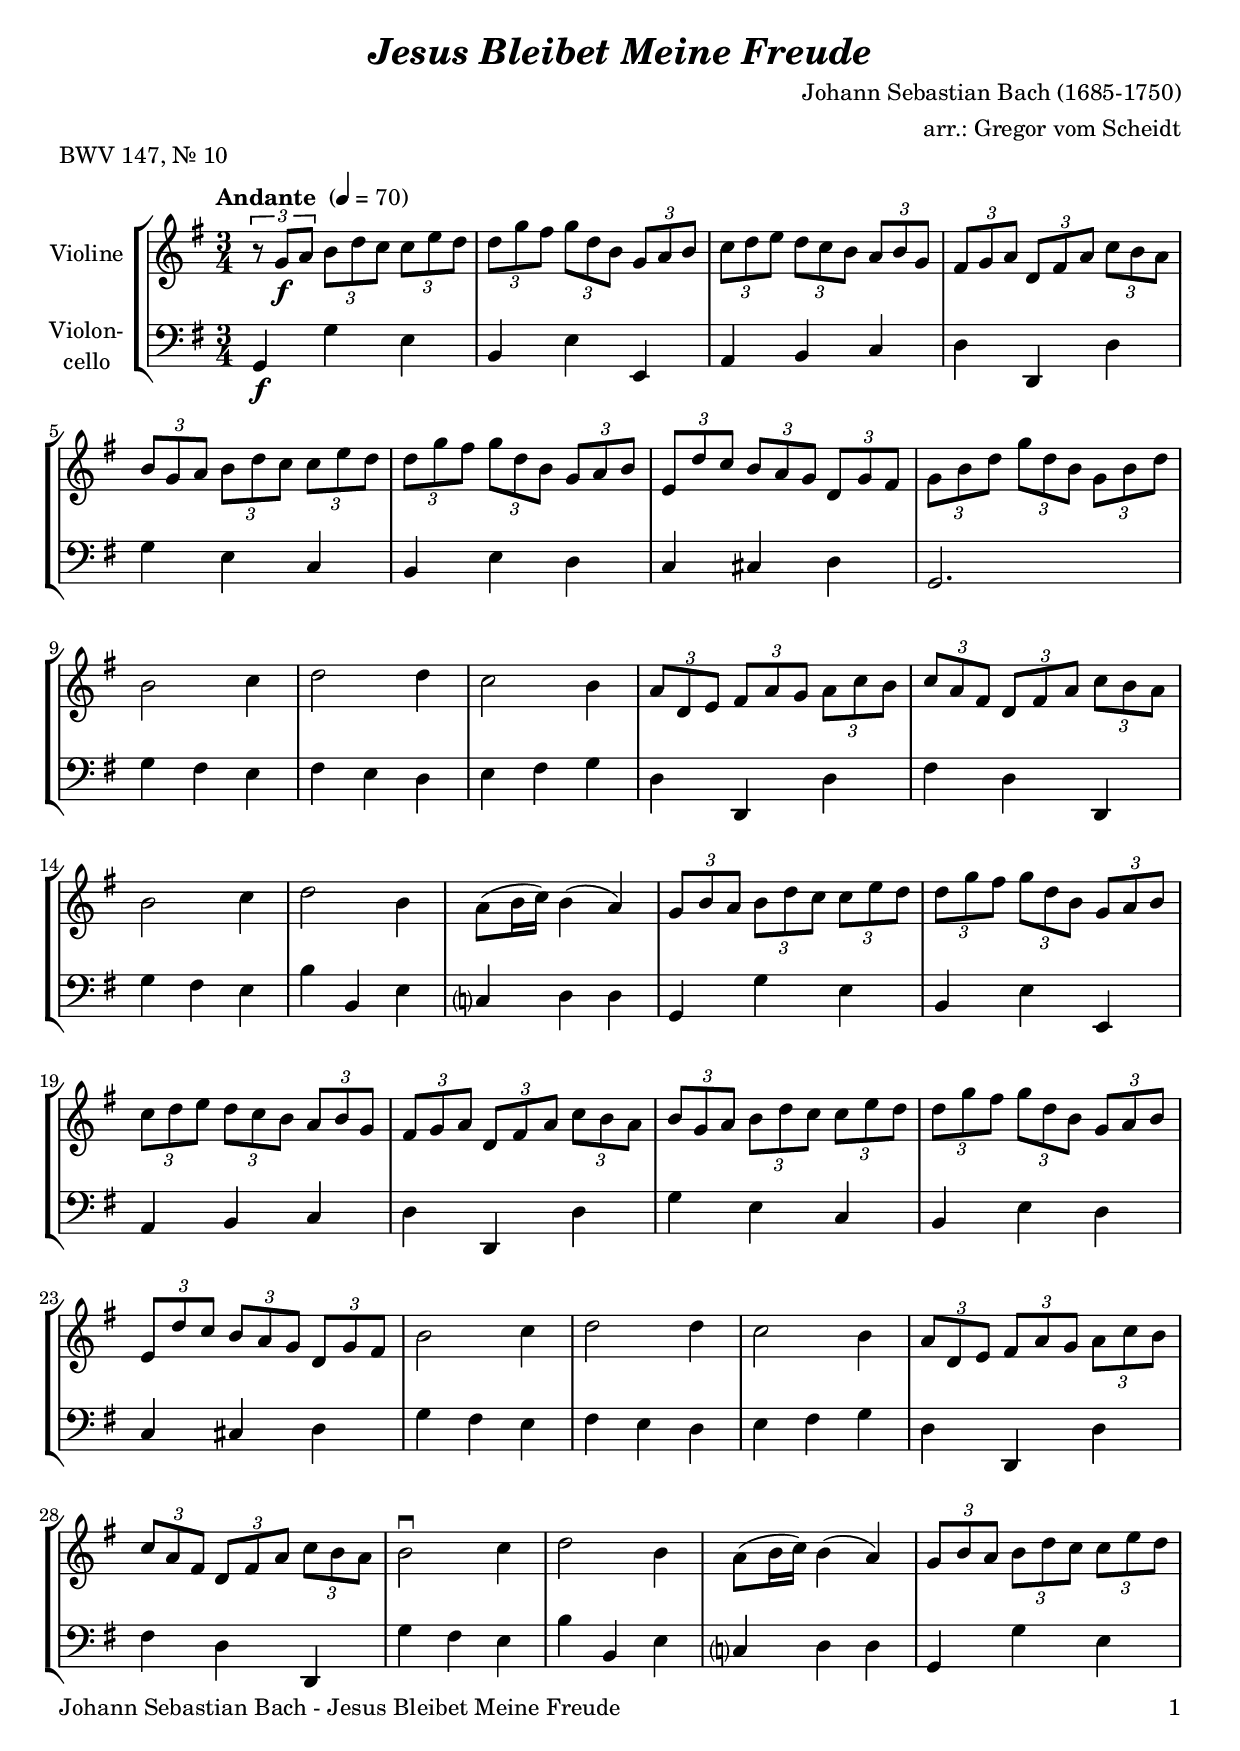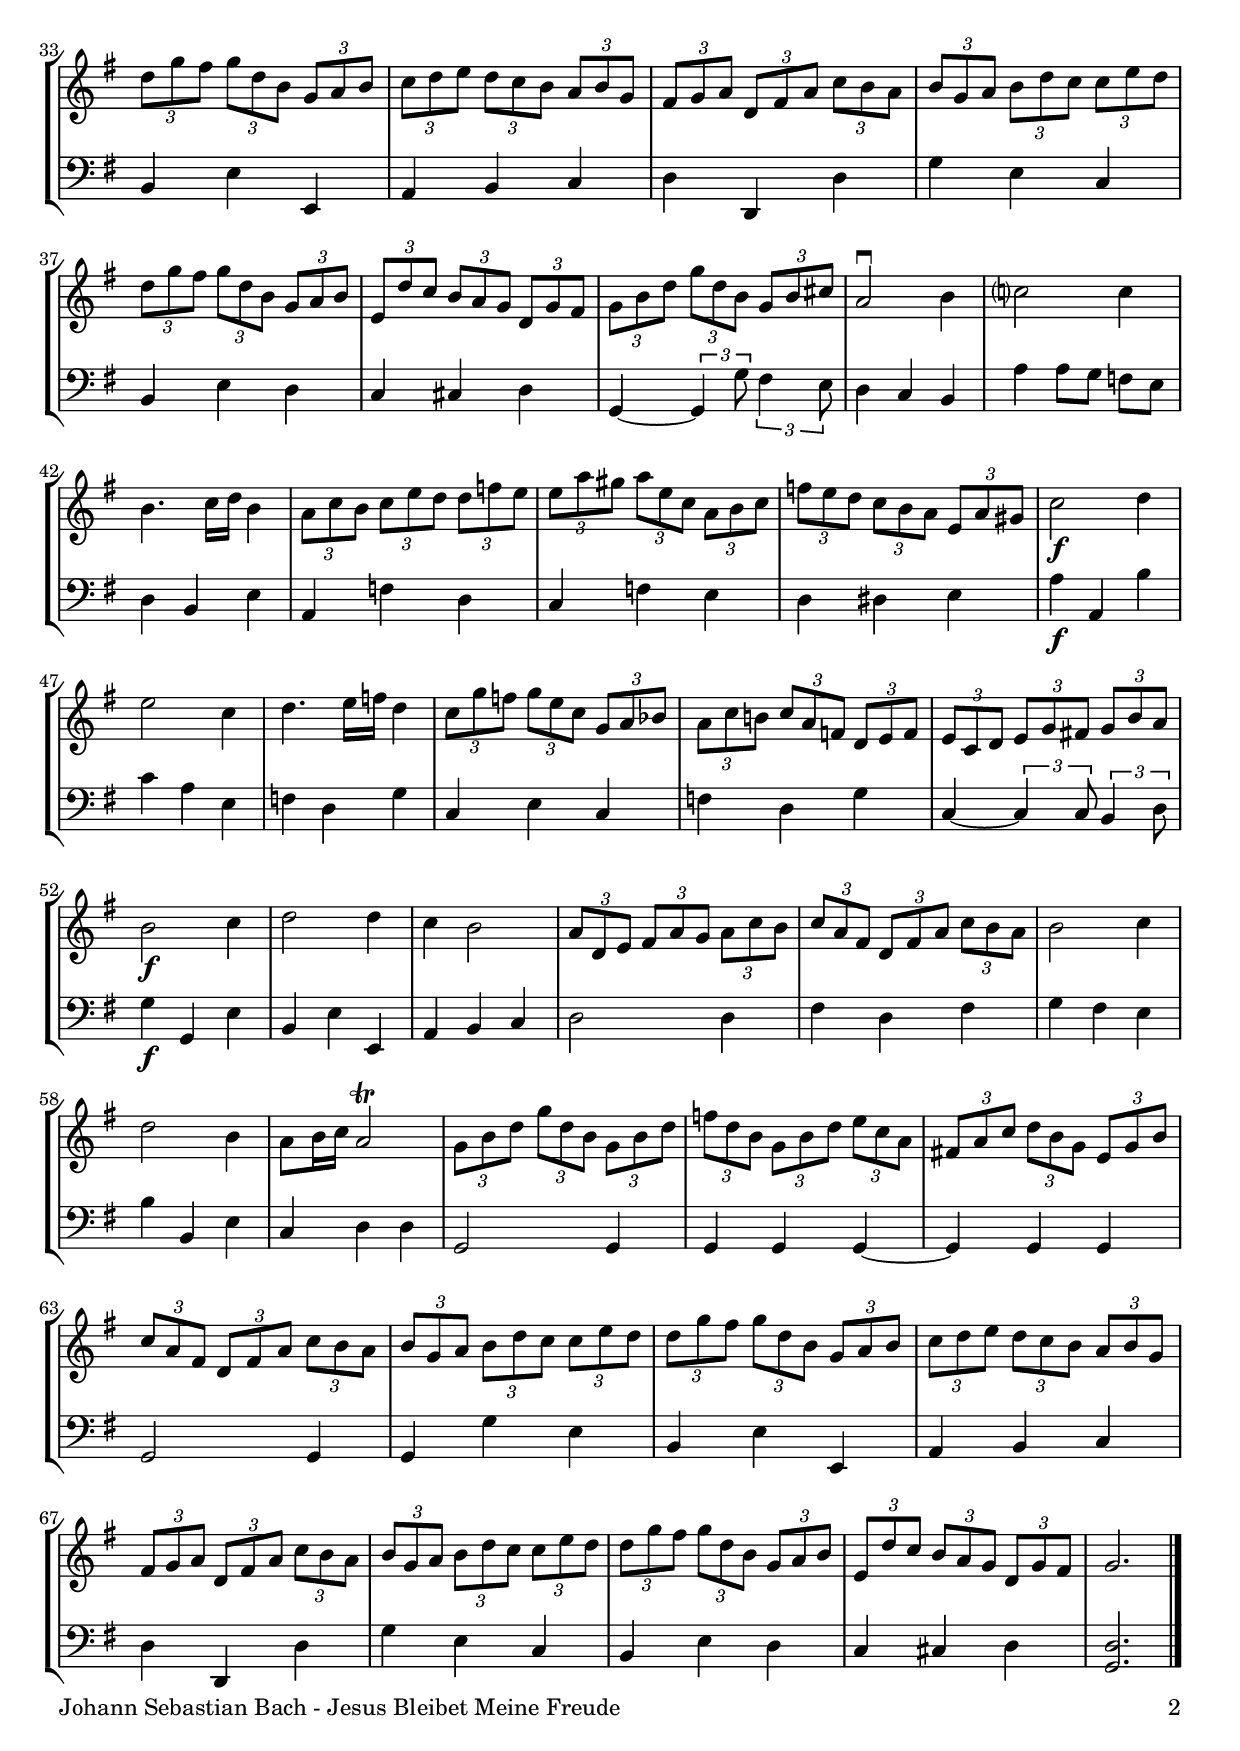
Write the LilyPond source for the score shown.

\version "2.18.2"
\include "deutsch.ly"
  
#(set-global-staff-size 20)

\header {
  title     = \markup \bold \italic "Jesus Bleibet Meine Freude"
  composer  = "Johann Sebastian Bach (1685-1750)"
  arranger  = "arr.: Gregor vom Scheidt"
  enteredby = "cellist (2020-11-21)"
  piece     = "BWV 147, Nr. 10"
}

voiceconsts = {
  \key g \major
  \time 3/4
  \clef "treble"
  \numericTimeSignature
  % Set default beaming for all staves
%  \set Timing.beamExceptions = #'()
%  \set Timing.baseMoment     = #(ly:make-moment 1 4)
%  \set Timing.beatStructure  = #'(1 1 1 1)
  \tempo "Andante " 4=70
}

micl = "clarinet"
mifl = "flute"
miob = "oboe"
mifh = "french horn"
misx = "tenor sax"
mist = "string ensemble 1"
mivl = "violin"
miba = "cello"
%miba = "pizzicato strings"

pizz = \markup \italic "pizz."

va = \relative c'' {
  \voiceconsts

  \tuplet 3/2 4 {
    r8 g\f a h d c c e d
    d g fis g d h g a h
    c d e d c h a h g

    fis g a d, fis a c h a
    h g a h d c c e d
    d g fis g d h g a h
    e, d' c h a g d g fis

    g h d g d h g h d
  }
  h2 c4
  d2 d4
  c2 h4
  \tuplet 3/2 4 {
    a8 d, e fis a g a c h
    c a fis d fis a c h a
  }

  h2 c4
  d2 h4
  a8( h16 c) h4( a)
  \tuplet 3/2 4 {
    g8 h a h d c c e d
    d g fis g d h g a h

    c d e d c h a h g
    fis g a d, fis a c h a
    h g a h d c c e d
    d g fis g d h g a h

    e, d' c h a g d g fis
  }
  h2 c4
  d2 d4
  c2 h4
  \tuplet 3/2 4 {
    a8 d, e fis a g a c h
    c a fis d fis a c h a
  }

  h2\downbow c4
  d2 h4
  a8( h16 c) h4( a)
  \tuplet 3/2 4 {
    g8 h a h d c c e d
    d g fis g d h g a h

    c d e d c h a h g
    fis g a d, fis a c h a
    h g a h d c c e d
    d g fis g d h g a h

    e, d' c h a g d g fis
    g h d g d h g h cis
  }
  a2\downbow h4
  c?2 c4
  h4. c16 d h4

  \tuplet 3/2 4 {
    a8 c h c e d d f e
    e a gis a e c a h c
    f e d c h a e a gis
  }
  c2\f d4
  e2 c4

  d4. e16 f d4
  \tuplet 3/2 4 {
    c8 g' f g e c g a b
    a c h! c a f d e f
    e c d e g fis! g h a
  }
  h2\f c4

  d2 d4
  c h2
  \tuplet 3/2 4 {
    a8 d, e fis a g a c h
    c a fis d fis a c h a
  }
  h2 c4
  d2 h4
  a8 h16 c a2\trill

  \tuplet 3/2 4 {
    g8 h d g d h g h d
    f d h g h d e c a
    fis! a c d h g e g h
    c a fis d fis a c h a

    h g a h d c c e d
    d g fis g d h g a h
    c d e d c h a h g
    fis g a d, fis a c h a

    h g a h d c c e d
    d g fis g d h g a h
    e, d' c h a g d g fis
  }
  g2. \bar "|."
}

vb = \relative c {
  \voiceconsts
  \clef "bass"

  g4\f g' e
  h e e,
  a h c
  
  d d, d'
  g e c
  h e d
  c cis d

  g,2.
  g'4 fis e
  fis e d
  e fis g
  d d, d'
  fis d d,

  g' fis e
  h' h, e
  c? d d
  g, g' e
  h e e,

  a h c
  d d, d'
  g e c
  h e d

  c cis d
  g fis e
  fis e d
  e fis g
  d d, d'
  fis d d,

  g' fis e
  h' h, e
  c? d d
  g, g' e
  h e e,

  a h c
  d d, d'
  g e c
  h e d

  c cis d
  g,~  \tuplet 3/2 4 { g g'8 fis4 e8 }
  d4 c h
  a' a8 g f[ e]
  d4 h e

  a, f' d
  c f e
  d dis e
  a\f a, h'
  c a e

  f d g
  c, e c
  f d g
  c,~ \tuplet 3/2 4 { c4 c8 h4 d8 }
  g4\f g, e'

  h e e,
  a h c
  d2 d4
  fis d fis
  g fis e
  h' h, e
  c d d

  g,2 g4
  g g g~
  g g g
  g2 g4

  g g' e
  h e e,
  a h c
  d d, d'

  g e c
  h e d
  c cis d
  <g, d'>2. \bar "|."
}


music = \new StaffGroup <<
      \new Staff {
	\set Staff.midiInstrument = \mivl
	\set Staff.instrumentName = \markup \center-column { "Violine" }
	\transpose g g { \va }
      }

      \new Staff {
	\set Staff.midiInstrument = \miba
	\set Staff.instrumentName = \markup \center-column { "Violon-" "cello" }
	\transpose g g { \vb }
      }
>>

\book {
   \paper {
    print-page-number = ##t
    print-first-page-number = ##t
    ragged-last-bottom = ##f
    oddHeaderMarkup = \markup \null
    evenHeaderMarkup = \markup \null
    oddFooterMarkup = \markup {
      \fill-line {
        \on-the-fly #print-page-number-check-first
        "Johann Sebastian Bach - Jesus Bleibet Meine Freude" \fromproperty #'page:page-number-string
      }
    }
    evenFooterMarkup = \oddFooterMarkup
  } \score {
    \music
    \layout {}
  }

  \score {
    \unfoldRepeats \music

    \midi {
      \context {
        \Score
      }
    }
  }
}